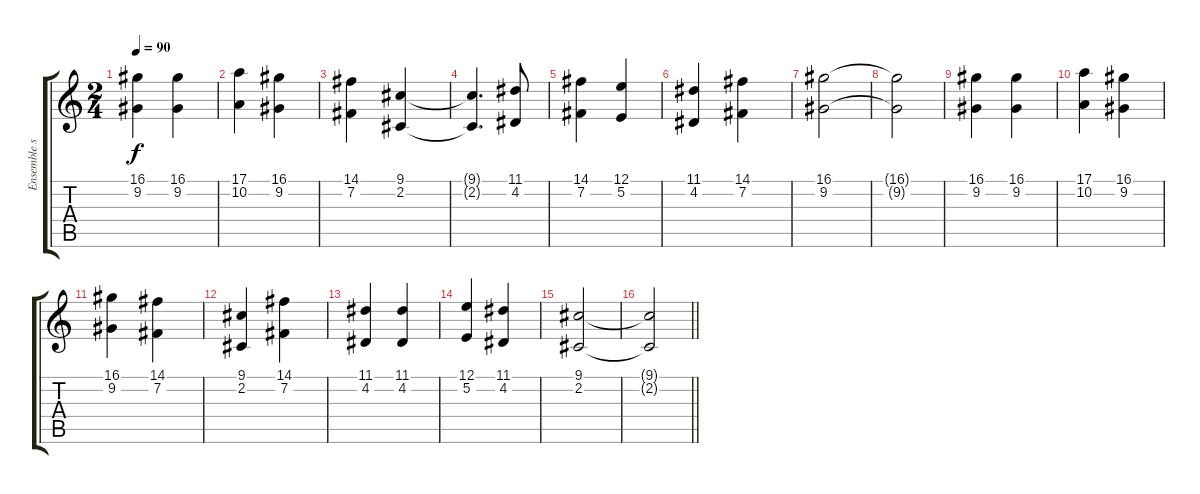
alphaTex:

\track ("Ensemble string" "Ensemble s") {instrument stringensemble1}
\staff {score tabs}
\tuning (E4 B3 G3 D3 A2 E2) {hide}
\ts (2 4)
\tempo 90
\clef g2
\ks c
(16.1 9.2).4{dy f} (16.1 9.2).4 |
(17.1 10.2).4 (16.1 9.2).4 |
(14.1 7.2).4 (9.1 2.2).4 |
(9.1{t} 2.2{t}).4{d} (11.1 4.2).8 |
(14.1 7.2).4 (12.1 5.2).4 |
(11.1 4.2).4 (14.1 7.2).4 |
(16.1 9.2).2 |
(16.1{t} 9.2{t}).2 |
(16.1 9.2).4 (16.1 9.2).4 |
(17.1 10.2).4 (16.1 9.2).4 |
(16.1 9.2).4 (14.1 7.2).4 |
(9.1 2.2).4 (14.1 7.2).4 |
(11.1 4.2).4 (11.1 4.2).4 |
(12.1 5.2).4 (11.1 4.2).4 |
(9.1 2.2).2 |
\barLineRight lightlight
(9.1{t} 2.2{t}).2
